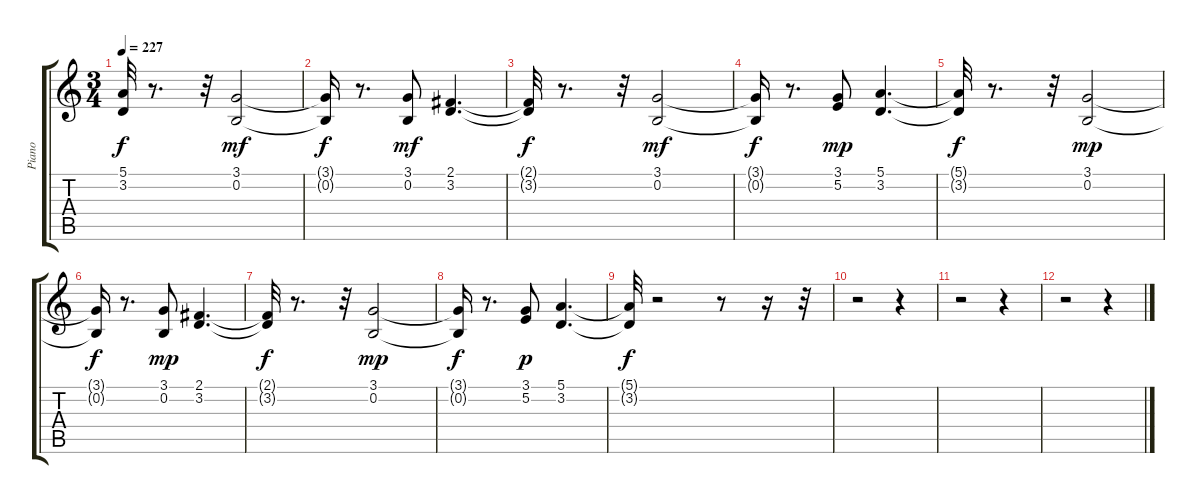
\track ("Piano" "Piano") {instrument acousticgrandpiano}
\staff {score tabs}
\tuning (E4 B3 G3 D3 A2 E2) {hide}
\ts (3 4)
\tempo 227
\clef g2
\ks c
(5.1{t} 3.2{t}).32{dy f} r.8{d} r.32 (3.1 0.2).2{dy mf} |
(3.1{t} 0.2{t}).16{dy f} r.8{d} (3.1 0.2).8{dy mf} (2.1 3.2).4{d} |
(2.1{t} 3.2{t}).32{dy f} r.8{d} r.32 (3.1 0.2).2{dy mf} |
(3.1{t} 0.2{t}).16{dy f} r.8{d} (3.1 5.2).8{dy mp} (5.1 3.2).4{d} |
(5.1{t} 3.2{t}).32{dy f} r.8{d} r.32 (3.1 0.2).2{dy mp} |
(3.1{t} 0.2{t}).16{dy f} r.8{d} (3.1 0.2).8{dy mp} (2.1 3.2).4{d} |
(2.1{t} 3.2{t}).32{dy f} r.8{d} r.32 (3.1 0.2).2{dy mp} |
(3.1{t} 0.2{t}).16{dy f} r.8{d} (3.1 5.2).8{dy p} (5.1 3.2).4{d} |
(5.1{t} 3.2{t}).32{dy f} r.2 r.8 r.16 r.32 |
r.2 r.4 |
r.2 r.4 |
r.2 r.4
